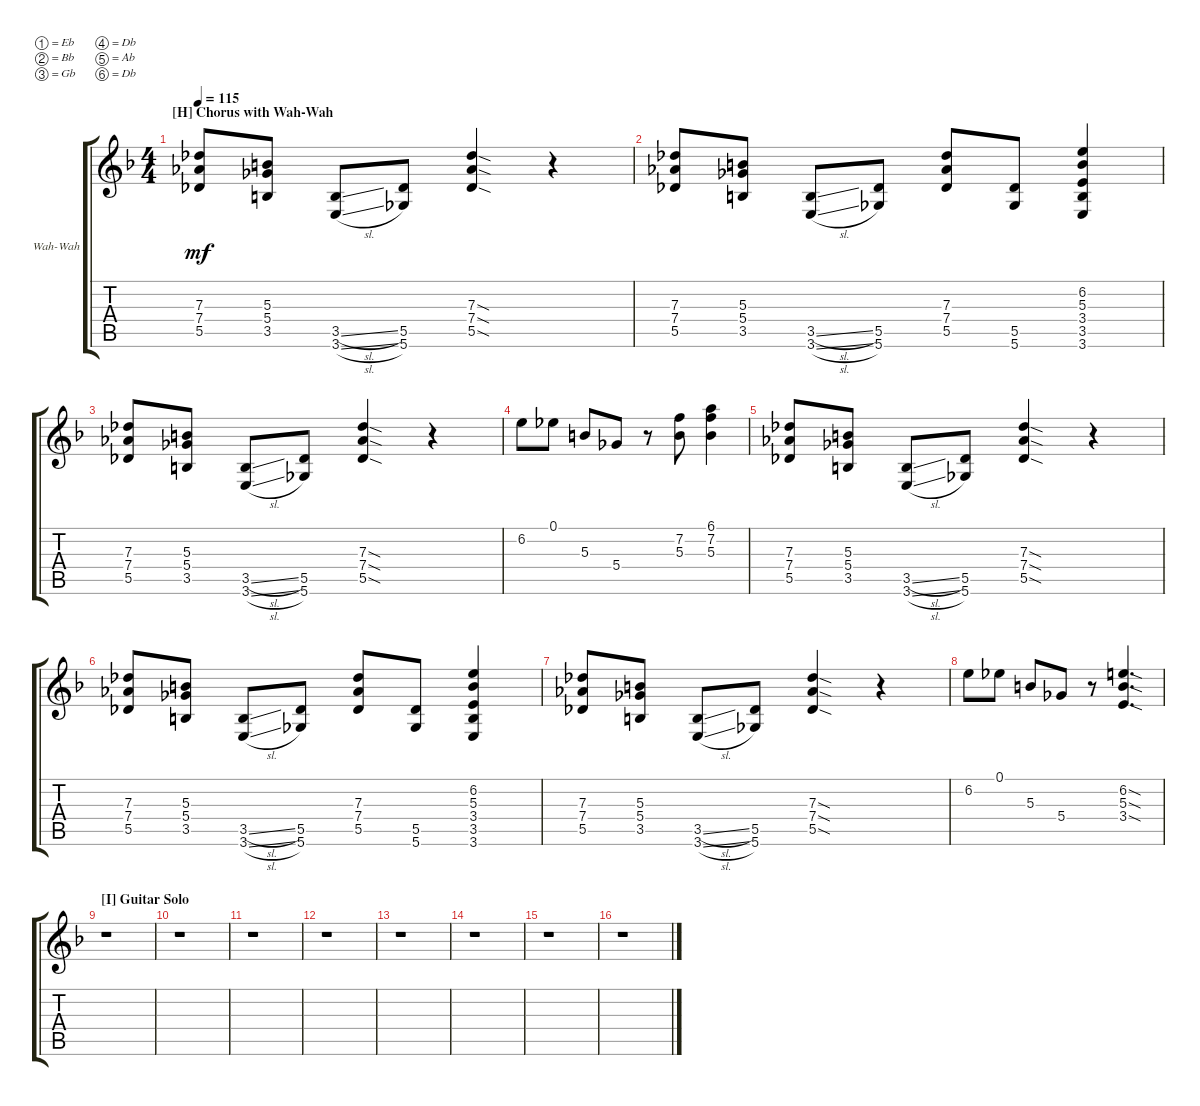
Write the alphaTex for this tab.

\defaultSystemsLayout 4
\bracketExtendMode groupsimilarinstruments
\firstSystemTrackNameOrientation horizontal
\otherSystemsTrackNameOrientation horizontal
\track ("Jake E. Lee (Rhytm+Wah" "Wah-Wah") {instrument distortionguitar}
\staff {score tabs}
\tuning (Eb4 Bb3 Gb3 Db3 Ab2 Db2)
\ts (4 4)
\section ("H" "Chorus with Wah-Wah")
\tempo 115
\clef g2
\ks f
(5.5 7.4 7.3).8{dy mf} (5.3 5.4 3.5).8 (3.5{sl} 3.6{sl}).8 (5.6 5.5).8 (5.5{sod} 7.4{sod} 7.3{sod}).4 r.4 |
(5.5 7.4 7.3).8 (5.3 5.4 3.5).8 (3.5{sl} 3.6{sl}).8 (5.6 5.5).8 (5.5 7.4 7.3).8 (5.5 5.6).8 (3.6 3.5 3.4 5.3 6.2).4 |
(5.5 7.4 7.3).8 (5.3 5.4 3.5).8 (3.5{sl} 3.6{sl}).8 (5.6 5.5).8 (5.5{sod} 7.4{sod} 7.3{sod}).4 r.4 |
6.2.8 0.1.8 5.3.8 5.4.8 r.8 (5.3 7.2).8 (6.1 7.2 5.3).4 |
(5.5 7.4 7.3).8 (5.3 5.4 3.5).8 (3.5{sl} 3.6{sl}).8 (5.6 5.5).8 (5.5{sod} 7.4{sod} 7.3{sod}).4 r.4 |
(5.5 7.4 7.3).8 (5.3 5.4 3.5).8 (3.5{sl} 3.6{sl}).8 (5.6 5.5).8 (5.5 7.4 7.3).8 (5.5 5.6).8 (3.6 3.5 3.4 5.3 6.2).4 |
(5.5 7.4 7.3).8 (5.3 5.4 3.5).8 (3.5{sl} 3.6{sl}).8 (5.6 5.5).8 (5.5{sod} 7.4{sod} 7.3{sod}).4 r.4 |
6.2.8 0.1.8 5.3.8 5.4.8 r.8 (3.4{sod} 5.3{sod} 6.2{sod}).4{d} |
\section ("I" "Guitar Solo")
r.1 |
r.1 |
r.1 |
r.1 |
r.1 |
r.1 |
r.1 |
r.1
